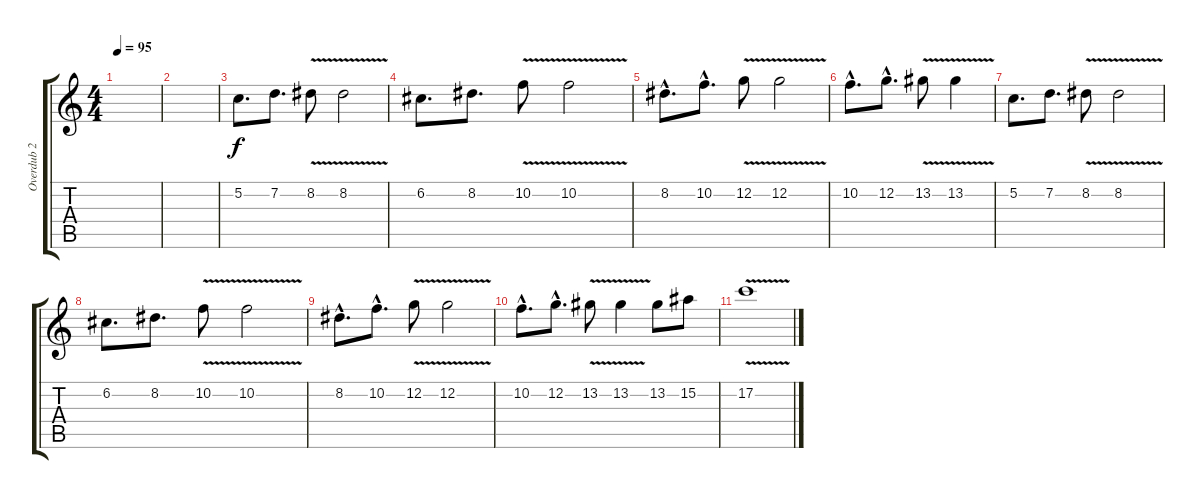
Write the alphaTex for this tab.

\track ("Overdub 2" "Overdub 2") {instrument distortionguitar}
\staff {score tabs}
\tuning (C4 G3 Eb3 Bb2 F2 C2) {hide}
\ts (4 4)
\tempo 95
\clef g2
\ks c
|
|
5.2.8{d} 7.2.8{d} 8.2{v}.8 8.2{v}.2 |
6.2.8{d} 8.2.8{d} 10.2{v}.8 10.2{v}.2 |
8.2{hac}.8{d} 10.2{hac}.8{d} 12.2{v}.8 12.2{v}.2 |
10.2{hac}.8{d} 12.2{hac}.8{d} 13.2{v}.8 13.2{v}.4 |
5.2.8{d} 7.2.8{d} 8.2{v}.8 8.2{v}.2 |
6.2.8{d} 8.2.8{d} 10.2{v}.8 10.2{v}.2 |
8.2{hac}.8{d} 10.2{hac}.8{d} 12.2{v}.8 12.2{v}.2 |
10.2{hac}.8{d} 12.2{hac}.8{d} 13.2{v}.8 13.2{v}.4 13.2.8 15.2.8 |
17.2{v}.1
